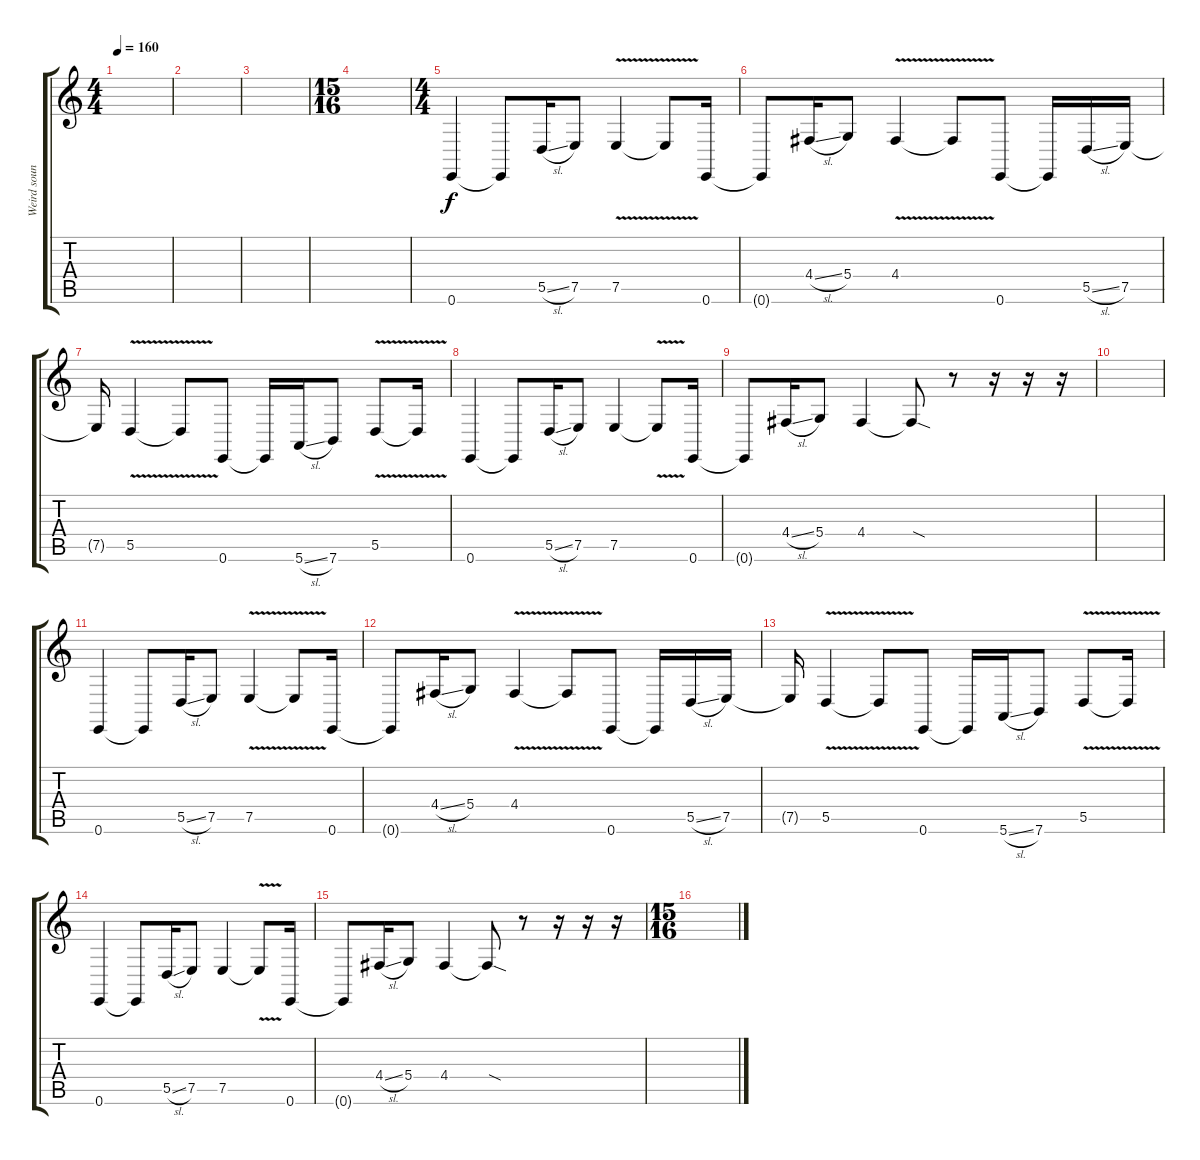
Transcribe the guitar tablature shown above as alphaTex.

\track ("Weird sound" "Weird soun") {instrument electricpiano1}
\staff {score tabs}
\tuning (E4 B3 G3 D3 A2 E2) {hide}
\ts (4 4)
\tempo 160
\clef g2
\ks c
|
|
|
\ts (15 16)
|
\ts (4 4)
0.6.4{volume 14} 0.6{t}.8 5.5{sl}.16 7.5.8 7.5{v}.4 7.5{t}.8 0.6.16 |
0.6{t}.8 4.4{sl}.16 5.4.8 4.4{v}.4 4.4{t}.8 0.6.8 0.6{t}.16 5.5{sl}.16 7.5.16 |
7.5{t}.16 5.5{v}.4 5.5{t}.8 0.6.8 0.6{t}.16 5.6{sl}.16 7.6.8 5.5{v}.8 5.5{t}.16 |
0.6.4 0.6{t}.8 5.5{sl}.16 7.5.8 7.5.4 7.5{v t}.8 0.6.16 |
0.6{t}.8 4.4{sl}.16 5.4.8 4.4.4 4.4{sod t}.8 r.8 r.16 r.16 r.16 |
|
0.6.4 0.6{t}.8 5.5{sl}.16 7.5.8 7.5{v}.4 7.5{t}.8 0.6.16 |
0.6{t}.8 4.4{sl}.16 5.4.8 4.4{v}.4 4.4{t}.8 0.6.8 0.6{t}.16 5.5{sl}.16 7.5.16 |
7.5{t}.16 5.5{v}.4 5.5{t}.8 0.6.8 0.6{t}.16 5.6{sl}.16 7.6.8 5.5{v}.8 5.5{t}.16 |
0.6.4 0.6{t}.8 5.5{sl}.16 7.5.8 7.5.4 7.5{v t}.8 0.6.16 |
0.6{t}.8 4.4{sl}.16 5.4.8 4.4.4 4.4{sod t}.8 r.8 r.16 r.16 r.16 |
\ts (15 16)
